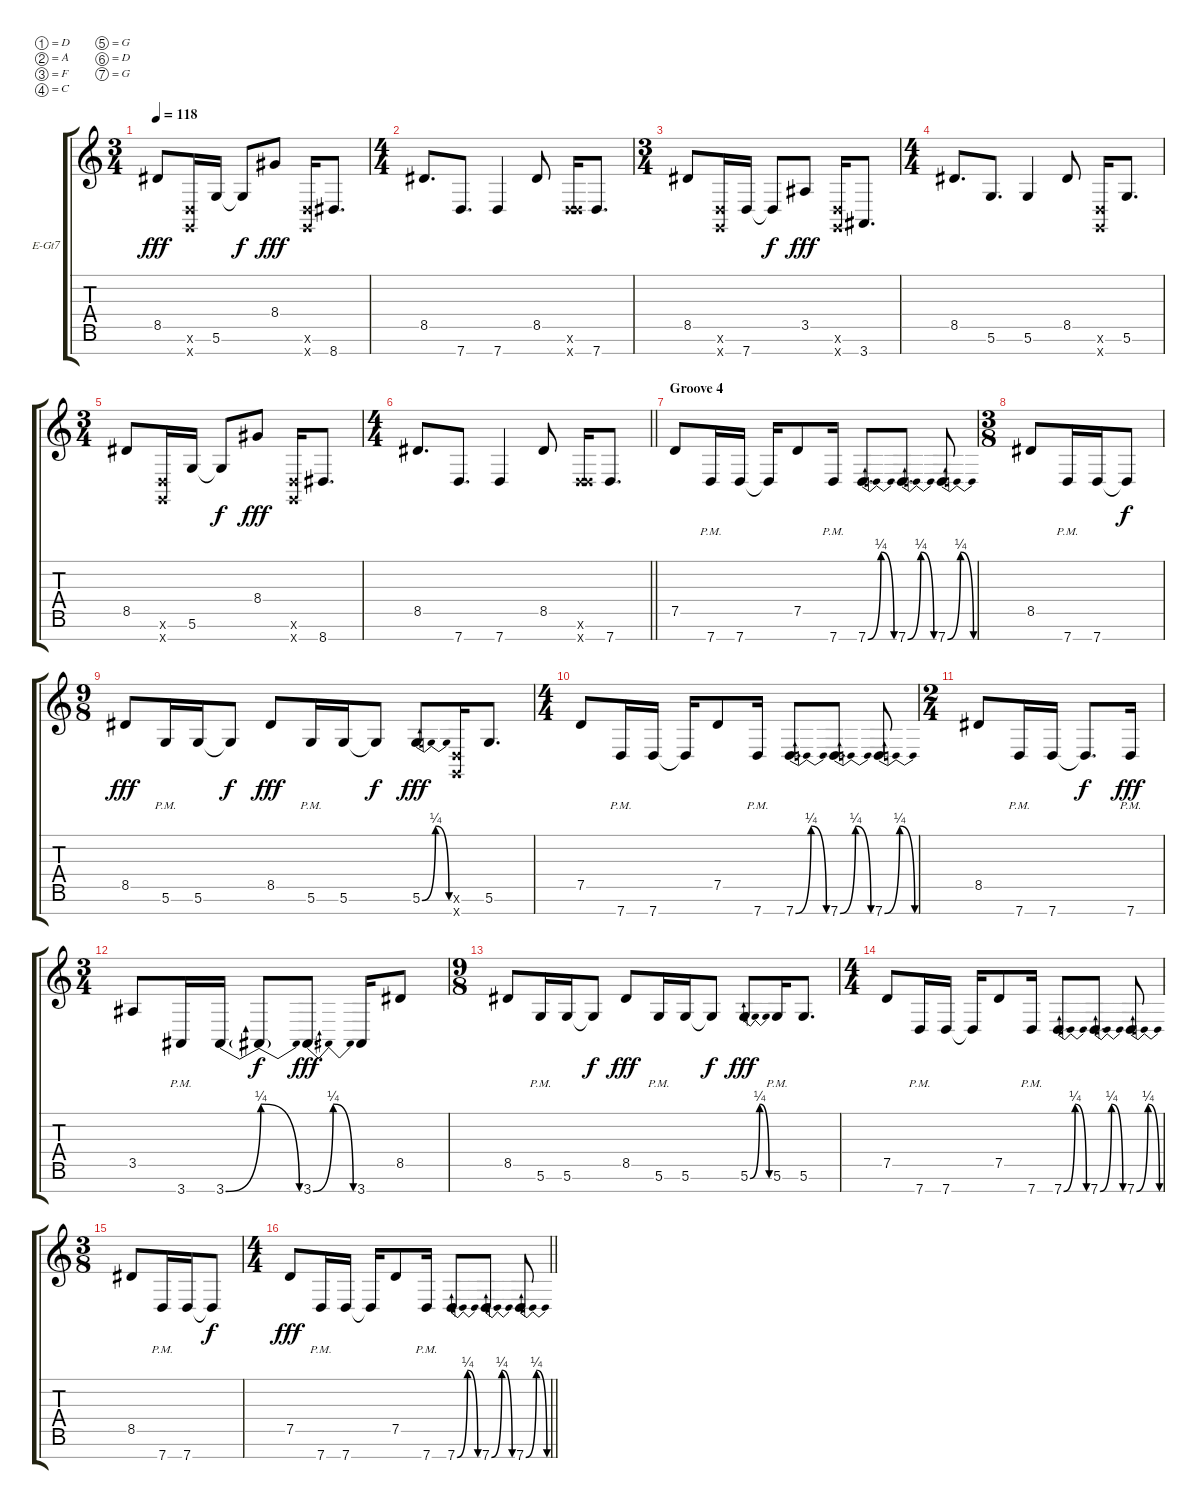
\bracketExtendMode groupsimilarinstruments
\firstSystemTrackNameOrientation horizontal
\otherSystemsTrackNameOrientation horizontal
\track ("Guitare 2" "E-Gt7") {instrument distortionguitar}
\staff {score tabs}
\tuning (D4 A3 F3 C3 G2 D2 G1)
\ts (3 4)
\beaming (8 2 2 2)
\tempo 118
\clef g2
\ks c
8.5.8{dy fff} (0.6{x} 0.7{x}).16 5.6.16 5.6{t}.8{dy f} 8.4.8{dy fff} (0.6{x} 0.7{x}).16 8.7.8{d} |
\ts (4 4)
\beaming (8 2 2 2 2)
8.5.8{d} 7.7.8{d} 7.7.4 8.5.8 (0.6{x} 7.7{x}).16 7.7.8{d} |
\ts (3 4)
\beaming (8 2 2 2 2)
8.5.8 (0.6{x} 0.7{x}).16 7.7.16 7.7{t}.8{dy f} 3.5.8{dy fff} (0.6{x} 0.7{x}).16 3.7.8{d} |
\ts (4 4)
\beaming (8 2 2 2 2)
8.5.8{d} 5.6.8{d} 5.6.4 8.5.8 (0.6{x} 0.7{x}).16 5.6.8{d} |
\ts (3 4)
\beaming (8 2 2 2)
8.5.8 (0.6{x} 0.7{x}).16 5.6.16 5.6{t}.8{dy f} 8.4.8{dy fff} (0.6{x} 0.7{x}).16 8.7.8{d} |
\ts (4 4)
\beaming (8 2 2 2 2)
\barLineRight lightlight
8.5.8{d} 7.7.8{d} 7.7.4 8.5.8 (0.6{x} 7.7{x}).16 7.7.8{d} |
\section ("" "Groove 4")
7.5.8 7.7{pm}.16 7.7.16 7.7{t}.16 7.5.8 7.7{pm}.16 7.7{be (bendrelease 0 0 30 1 30 1 60 0)}.8{d} 7.7{be (bendrelease 0 0 30 1 30 1 60 0)}.8{d} 7.7{be (bendrelease 0 0 30 1 30 1 60 0)}.8 |
\ts (3 8)
\beaming (8 3)
8.5.8 7.7{pm}.16 7.7.16 7.7{t}.8{dy f} |
\ts (9 8)
\beaming (8 3 3 3)
8.5.8{dy fff} 5.6{pm}.16 5.6.16 5.6{t}.8{dy f} 8.5.8{dy fff} 5.6{pm}.16 5.6.16 5.6{t}.8{dy f} 5.6{be (bendrelease 0 0 30 1 30 1 60 0)}.8{dy fff} (0.6{x} 0.7{x}).16 5.6.8{d} |
\ts (4 4)
\beaming (8 2 2 2 2)
7.5.8 7.7{pm}.16 7.7.16 7.7{t}.16 7.5.8 7.7{pm}.16 7.7{be (bendrelease 0 0 30 1 30 1 60 0)}.8{d} 7.7{be (bendrelease 0 0 30 1 30 1 60 0)}.8{d} 7.7{be (bendrelease 0 0 30 1 30 1 60 0)}.8 |
\ts (2 4)
\beaming (8 2 2)
8.5.8 7.7{pm}.16 7.7.16 7.7{t}.8{d dy f} 7.7{pm}.16{dy fff} |
\ts (3 4)
\beaming (8 2 2 2)
3.5.8 3.7{pm}.16 3.7{be (bend 0 0 60 1)}.16 3.7{be (release 0 1 60 0) t}.8{dy f} 3.7{be (bendrelease 0 0 30 1 30 1 60 0)}.8{d dy fff} 3.7.16 8.5.8 |
\ts (9 8)
\beaming (8 3 3 3)
8.5.8 5.6{pm}.16 5.6.16 5.6{t}.8{dy f} 8.5.8{dy fff} 5.6{pm}.16 5.6.16 5.6{t}.8{dy f} 5.6{be (bendrelease 0 0 30 1 30 1 60 0)}.8{dy fff} 5.6{pm}.16 5.6.8{d} |
\ts (4 4)
\beaming (8 2 2 2 2)
7.5.8 7.7{pm}.16 7.7.16 7.7{t}.16 7.5.8 7.7{pm}.16 7.7{be (bendrelease 0 0 30 1 30 1 60 0)}.8{d} 7.7{be (bendrelease 0 0 30 1 30 1 60 0)}.8{d} 7.7{be (bendrelease 0 0 30 1 30 1 60 0)}.8 |
\ts (3 8)
\beaming (8 3)
8.5.8 7.7{pm}.16 7.7.16 7.7{t}.8{dy f} |
\ts (4 4)
\beaming (8 2 2 2 2)
\barLineRight lightlight
7.5.8{dy fff} 7.7{pm}.16 7.7.16 7.7{t}.16 7.5.8 7.7{pm}.16 7.7{be (bendrelease 0 0 30 1 30 1 60 0)}.8{d} 7.7{be (bendrelease 0 0 30 1 30 1 60 0)}.8{d} 7.7{be (bendrelease 0 0 30 1 30 1 60 0)}.8
